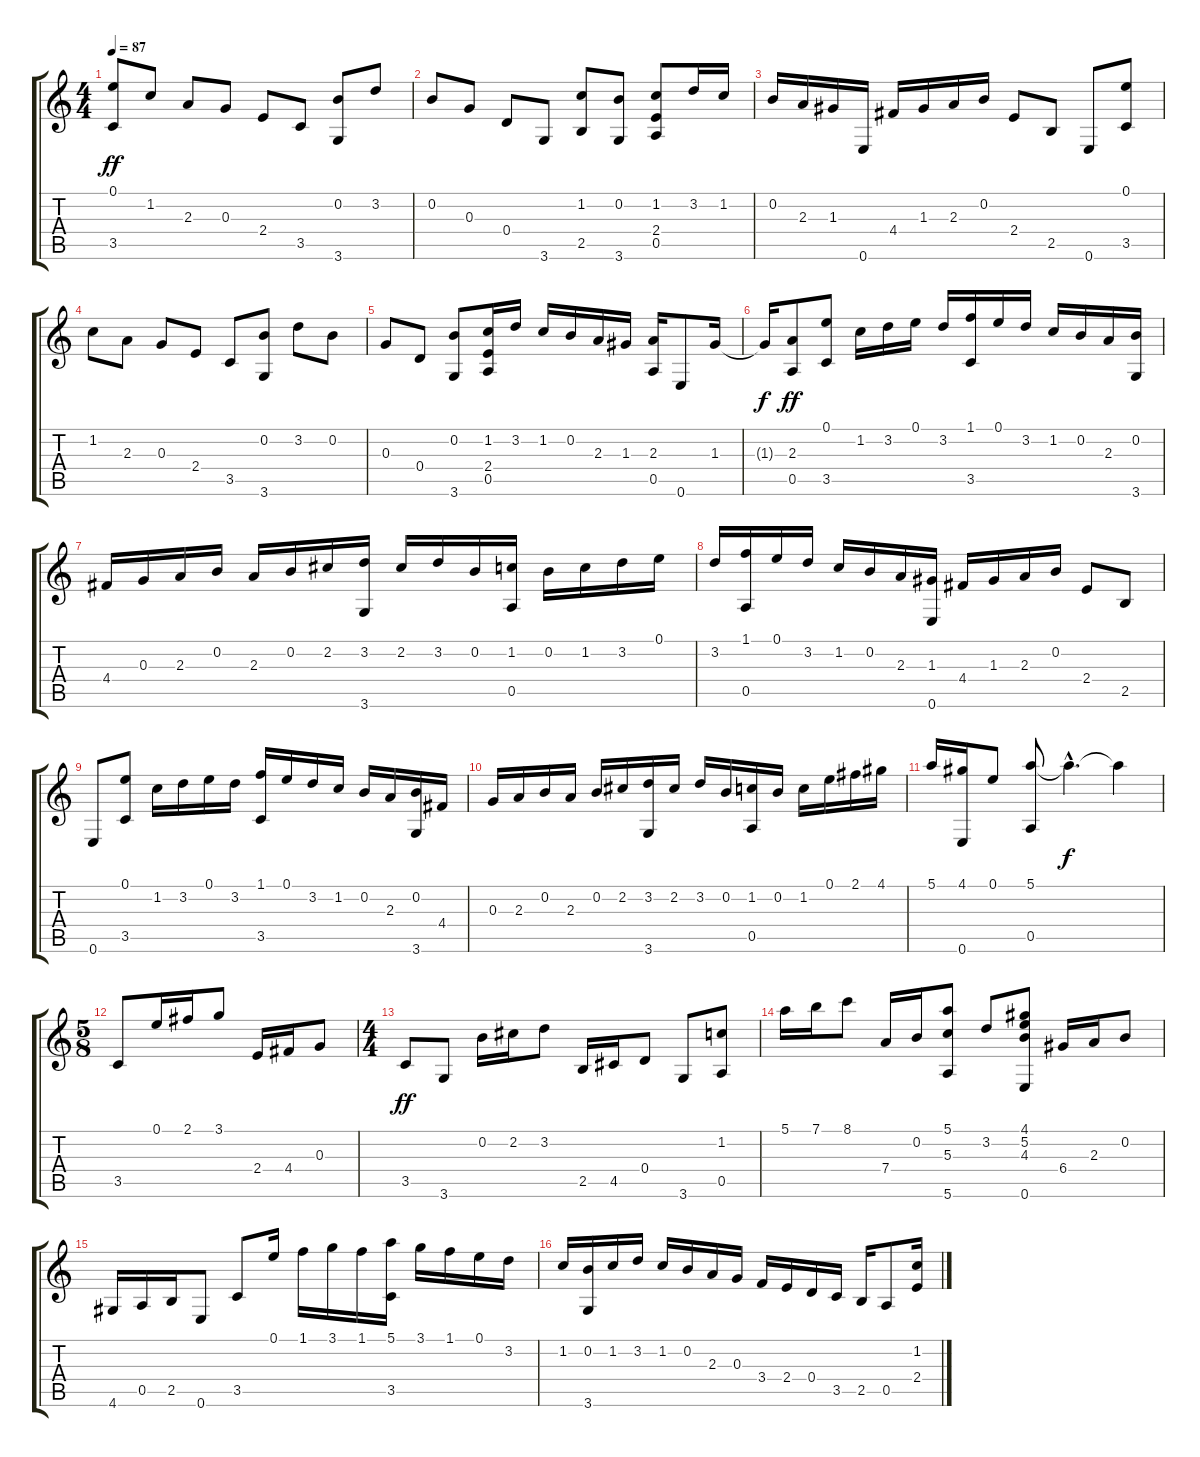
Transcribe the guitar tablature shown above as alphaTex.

\track "" {instrument acousticguitarnylon}
\staff {score tabs}
\tuning (E4 B3 G3 D3 A2 E2) {hide}
\ts (4 4)
\tempo 87
\clef g2
\ks c
(0.1 3.5).8{dy ff instrument acousticguitarnylon} 1.2.8 2.3.8 0.3.8 2.4.8 3.5.8 (0.2 3.6).8 3.2.8 |
0.2.8 0.3.8 0.4.8 3.6.8 (1.2 2.5).8 (0.2 3.6).8 (1.2 2.4 0.5).8 3.2.16 1.2.16 |
0.2.16 2.3.16 1.3.16 0.6.16 4.4.16 1.3.16 2.3.16 0.2.16 2.4.8 2.5.8 0.6.8 (0.1 3.5).8 |
1.2.8 2.3.8 0.3.8 2.4.8 3.5.8 (0.2 3.6).8 3.2.8 0.2.8 |
0.3.8 0.4.8 (0.2 3.6).8 (1.2 2.4 0.5).16 3.2.16 1.2.16 0.2.16 2.3.16 1.3.16 (2.3 0.5).16 0.6.8 1.3.16 |
1.3{t}.16{dy f} (2.3 0.5).8{dy ff} (0.1 3.5).8 1.2.16 3.2.16 0.1.16 3.2.16 (1.1 3.5).16 0.1.16 3.2.16 1.2.16 0.2.16 2.3.16 (0.2 3.6).16 |
4.4.16 0.3.16 2.3.16 0.2.16 2.3.16 0.2.16 2.2.16 (3.2 3.6).16 2.2.16 3.2.16 0.2.16 (1.2 0.5).16 0.2.16 1.2.16 3.2.16 0.1.16 |
3.2.16 (1.1 0.5).16 0.1.16 3.2.16 1.2.16 0.2.16 2.3.16 (1.3 0.6).16 4.4.16 1.3.16 2.3.16 0.2.16 2.4.8 2.5.8 |
0.6.8 (0.1 3.5).8 1.2.16 3.2.16 0.1.16 3.2.16 (1.1 3.5).16 0.1.16 3.2.16 1.2.16 0.2.16 2.3.16 (0.2 3.6).16 4.4.16 |
0.3.16 2.3.16 0.2.16 2.3.16 0.2.16 2.2.16 (3.2 3.6).16 2.2.16 3.2.16 0.2.16 (1.2 0.5).16 0.2.16 1.2.16 0.1.16 2.1.16 4.1.16 |
5.1.16 (4.1 0.6).16 0.1.8 (5.1 0.5).8 5.1{hac t}.4{d dy f} 5.1{t}.4 |
\ts (5 8)
3.5.8 0.1.16 2.1.16 3.1.8 2.4.16 4.4.16 0.3.8 |
\ts (4 4)
3.5.8{dy ff} 3.6.8 0.2.16 2.2.16 3.2.8 2.5.16 4.5.16 0.4.8 3.6.8 (1.2 0.5).8 |
5.1.16 7.1.16 8.1.8 7.4.16 0.2.16 (5.1 5.3 5.6).8 3.2.8 (4.1 5.2 4.3 0.6).8 6.4.16 2.3.16 0.2.8 |
4.6.16 0.5.16 2.5.16 0.6.8 3.5.8 0.1.16 1.1.16 3.1.16 1.1.16 (5.1 3.5).16 3.1.16 1.1.16 0.1.16 3.2.16 |
1.2.16 (0.2 3.6).16 1.2.16 3.2.16 1.2.16 0.2.16 2.3.16 0.3.16 3.4.16 2.4.16 0.4.16 3.5.16 2.5.16 0.5.8 (1.2 2.4).16
